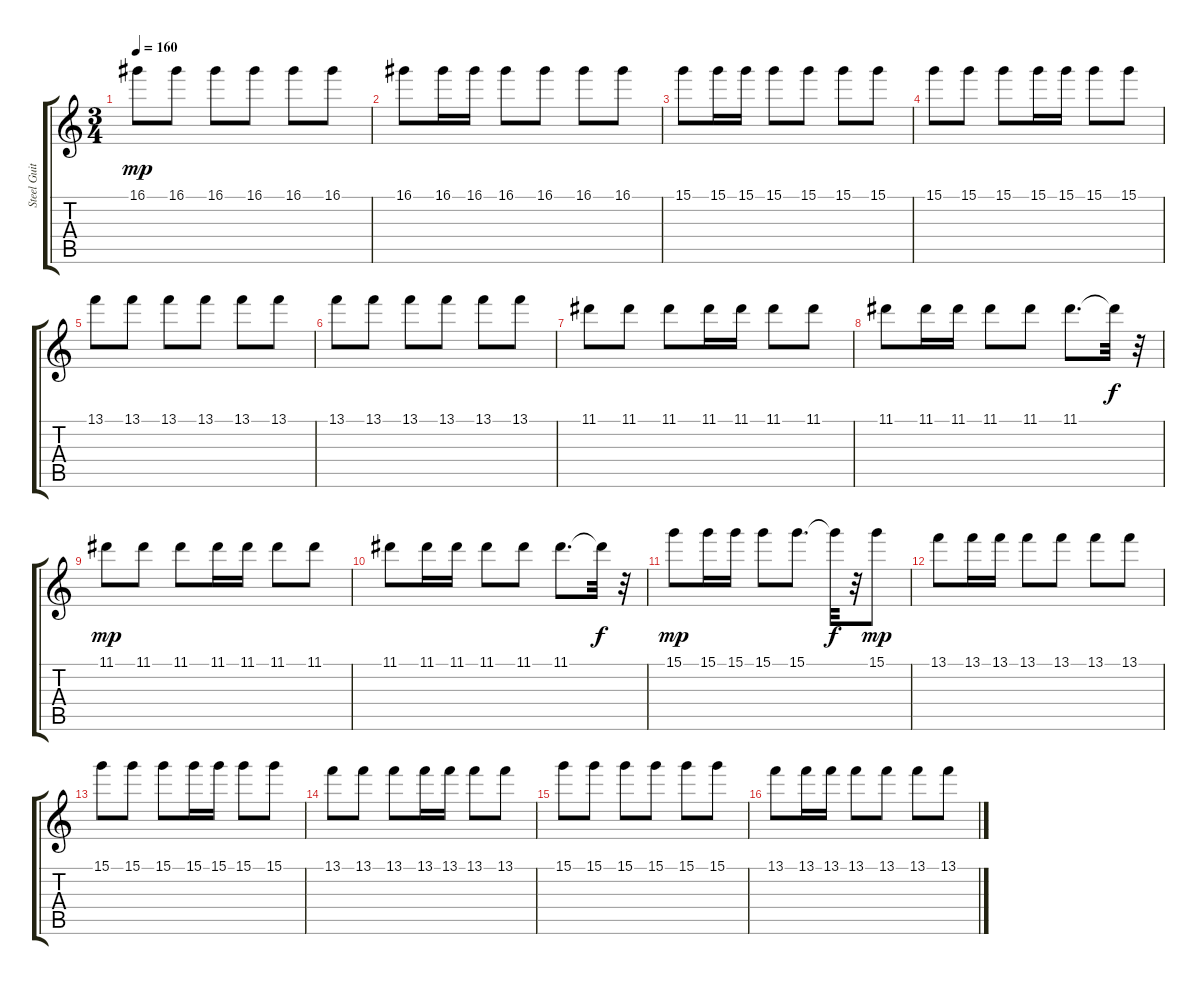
\track ("Steel Guitar High" "Steel Guit") {instrument acousticguitarsteel}
\staff {score tabs}
\tuning (E4 B3 G3 D3 A2 E2) {hide}
\ts (3 4)
\tempo 160
\clef g2
\ks c
16.1.8{dy mp} 16.1.8 16.1.8 16.1.8 16.1.8 16.1.8 |
16.1.8 16.1.16 16.1.16 16.1.8 16.1.8 16.1.8 16.1.8 |
15.1.8 15.1.16 15.1.16 15.1.8 15.1.8 15.1.8 15.1.8 |
15.1.8 15.1.8 15.1.8 15.1.16 15.1.16 15.1.8 15.1.8 |
13.1.8 13.1.8 13.1.8 13.1.8 13.1.8 13.1.8 |
13.1.8 13.1.8 13.1.8 13.1.8 13.1.8 13.1.8 |
11.1.8 11.1.8 11.1.8 11.1.16 11.1.16 11.1.8 11.1.8 |
11.1.8 11.1.16 11.1.16 11.1.8 11.1.8 11.1.8{d} 11.1{t}.32{dy f} r.32 |
11.1.8{dy mp} 11.1.8 11.1.8 11.1.16 11.1.16 11.1.8 11.1.8 |
11.1.8 11.1.16 11.1.16 11.1.8 11.1.8 11.1.8{d} 11.1{t}.32{dy f} r.32 |
15.1.8{dy mp} 15.1.16 15.1.16 15.1.8 15.1.8{d} 15.1{t}.32{dy f} r.32 15.1.8{dy mp} |
13.1.8 13.1.16 13.1.16 13.1.8 13.1.8 13.1.8 13.1.8 |
15.1.8 15.1.8 15.1.8 15.1.16 15.1.16 15.1.8 15.1.8 |
13.1.8 13.1.8 13.1.8 13.1.16 13.1.16 13.1.8 13.1.8 |
15.1.8 15.1.8 15.1.8 15.1.8 15.1.8 15.1.8 |
13.1.8 13.1.16 13.1.16 13.1.8 13.1.8 13.1.8 13.1.8
